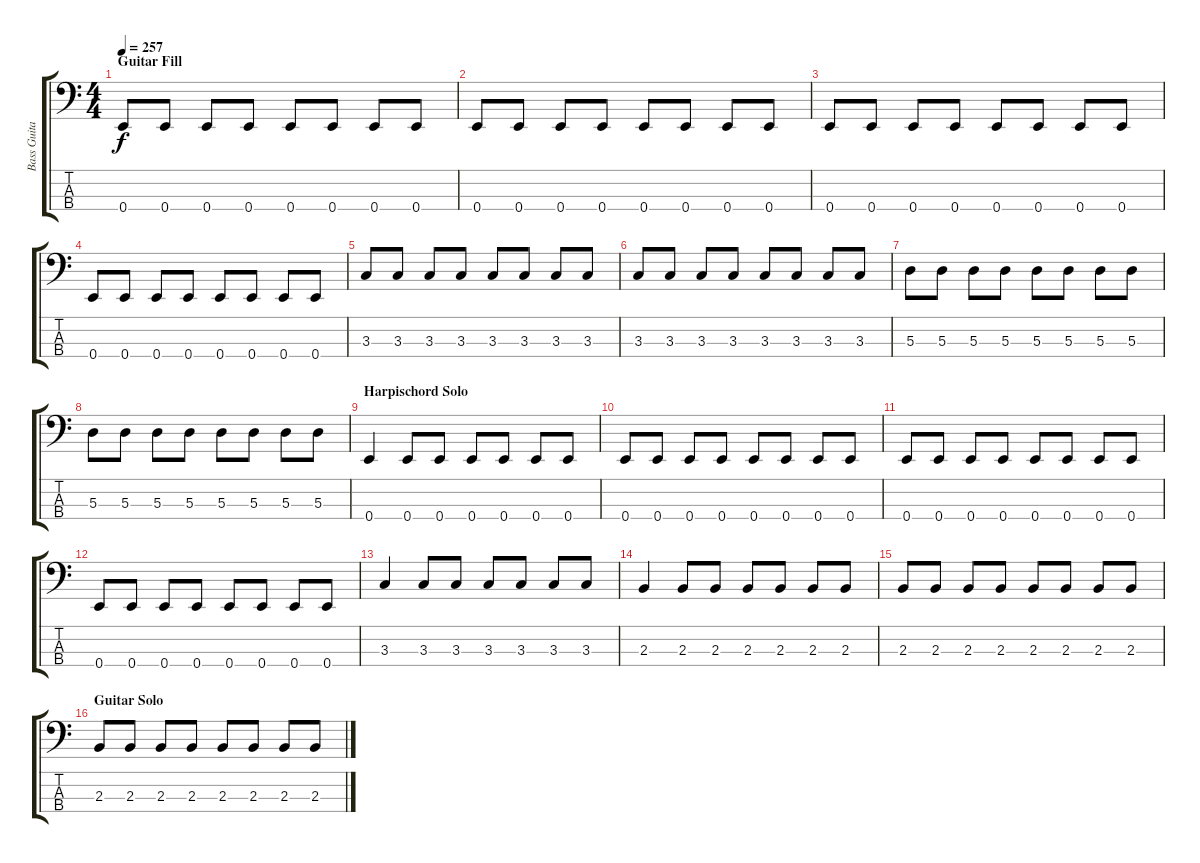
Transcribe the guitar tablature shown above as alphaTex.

\track ("Bass Guitar" "Bass Guita") {instrument electricbasspick}
\staff {score tabs}
\tuning (G2 D2 A1 E1) {hide}
\ts (4 4)
\section ("" "Guitar Fill")
\tempo 257
\clef f4
\ks c
0.4.8{dy f} 0.4.8 0.4.8 0.4.8 0.4.8 0.4.8 0.4.8 0.4.8 |
0.4.8 0.4.8 0.4.8 0.4.8 0.4.8 0.4.8 0.4.8 0.4.8 |
0.4.8 0.4.8 0.4.8 0.4.8 0.4.8 0.4.8 0.4.8 0.4.8 |
0.4.8 0.4.8 0.4.8 0.4.8 0.4.8 0.4.8 0.4.8 0.4.8 |
3.3.8 3.3.8 3.3.8 3.3.8 3.3.8 3.3.8 3.3.8 3.3.8 |
3.3.8 3.3.8 3.3.8 3.3.8 3.3.8 3.3.8 3.3.8 3.3.8 |
5.3.8 5.3.8 5.3.8 5.3.8 5.3.8 5.3.8 5.3.8 5.3.8 |
5.3.8 5.3.8 5.3.8 5.3.8 5.3.8 5.3.8 5.3.8 5.3.8 |
\section ("" "Harpischord Solo")
0.4.4 0.4.8 0.4.8 0.4.8 0.4.8 0.4.8 0.4.8 |
0.4.8 0.4.8 0.4.8 0.4.8 0.4.8 0.4.8 0.4.8 0.4.8 |
0.4.8 0.4.8 0.4.8 0.4.8 0.4.8 0.4.8 0.4.8 0.4.8 |
0.4.8 0.4.8 0.4.8 0.4.8 0.4.8 0.4.8 0.4.8 0.4.8 |
3.3.4 3.3.8 3.3.8 3.3.8 3.3.8 3.3.8 3.3.8 |
2.3.4 2.3.8 2.3.8 2.3.8 2.3.8 2.3.8 2.3.8 |
2.3.8 2.3.8 2.3.8 2.3.8 2.3.8 2.3.8 2.3.8 2.3.8 |
\section ("" "Guitar Solo")
2.3.8 2.3.8 2.3.8 2.3.8 2.3.8 2.3.8 2.3.8 2.3.8
